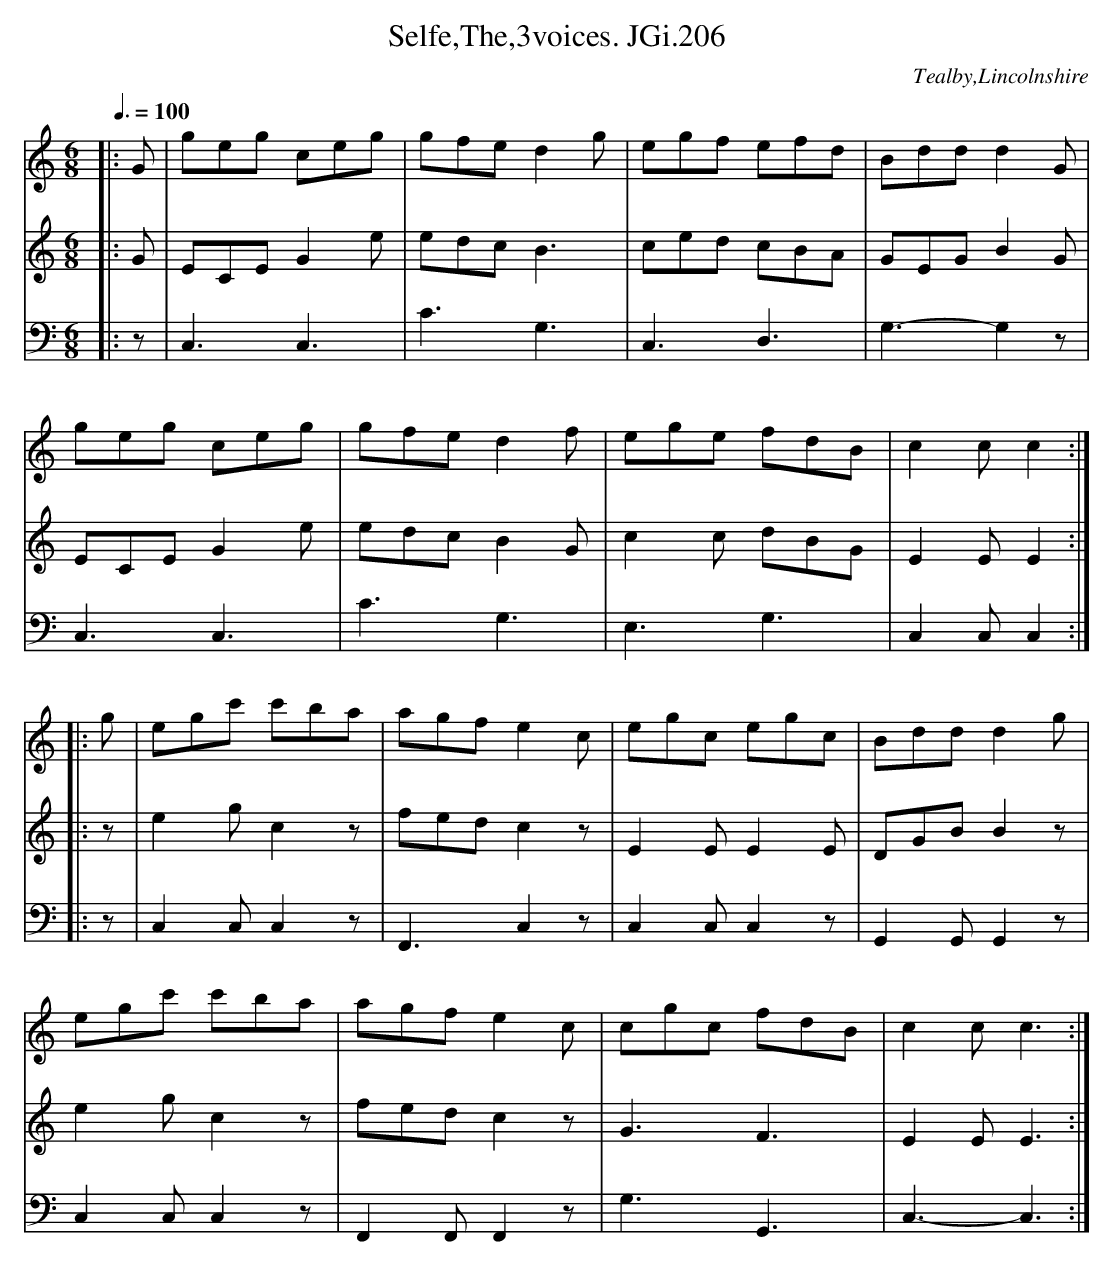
X:1
T:Selfe,The,3voices. JGi.206
L:1/8
M:6/8
O:Tealby,Lincolnshire
Q:3/8=100
K:C
[V:1]|:G|geg ceg|gfe d2g|egf efd|Bdd d2G|
[V:2]|:G|ECEG2e|edcB3|ced cBA|GEGB2G|
[V:3]|:z|C,3C,3|C3G,3|C,3D,3|G,3-G,2z|
[V:1]geg ceg|gfe d2f|ege fdB|c2cc2:|
[V:2]ECEG2e|edcB2G|c2c dBG|E2EE2:|
[V:3]C,3C,3|C3G,3|E,3G,3|C,2C,C,2:|
[V:1]|:g|egc' c'ba|agf e2c|egc egc|Bdd d2g|
[V:2]|:z|e2gc2z|fedc2z|E2EE2E|DGBB2z|
[V:3]|:z|C,2C,C,2z|F,,3C,2z|C,2C,C,2z|G,,2G,,G,,2z|
[V:1]egc' c'ba|agfe2c|cgc fdB|c2cc3:|
[V:2]e2gc2z|fedc2z|G3F3|E2EE3:|
[V:3]C,2C,C,2z|F,,2F,,F,,2z|G,3G,,3|C,3-C,3:|
